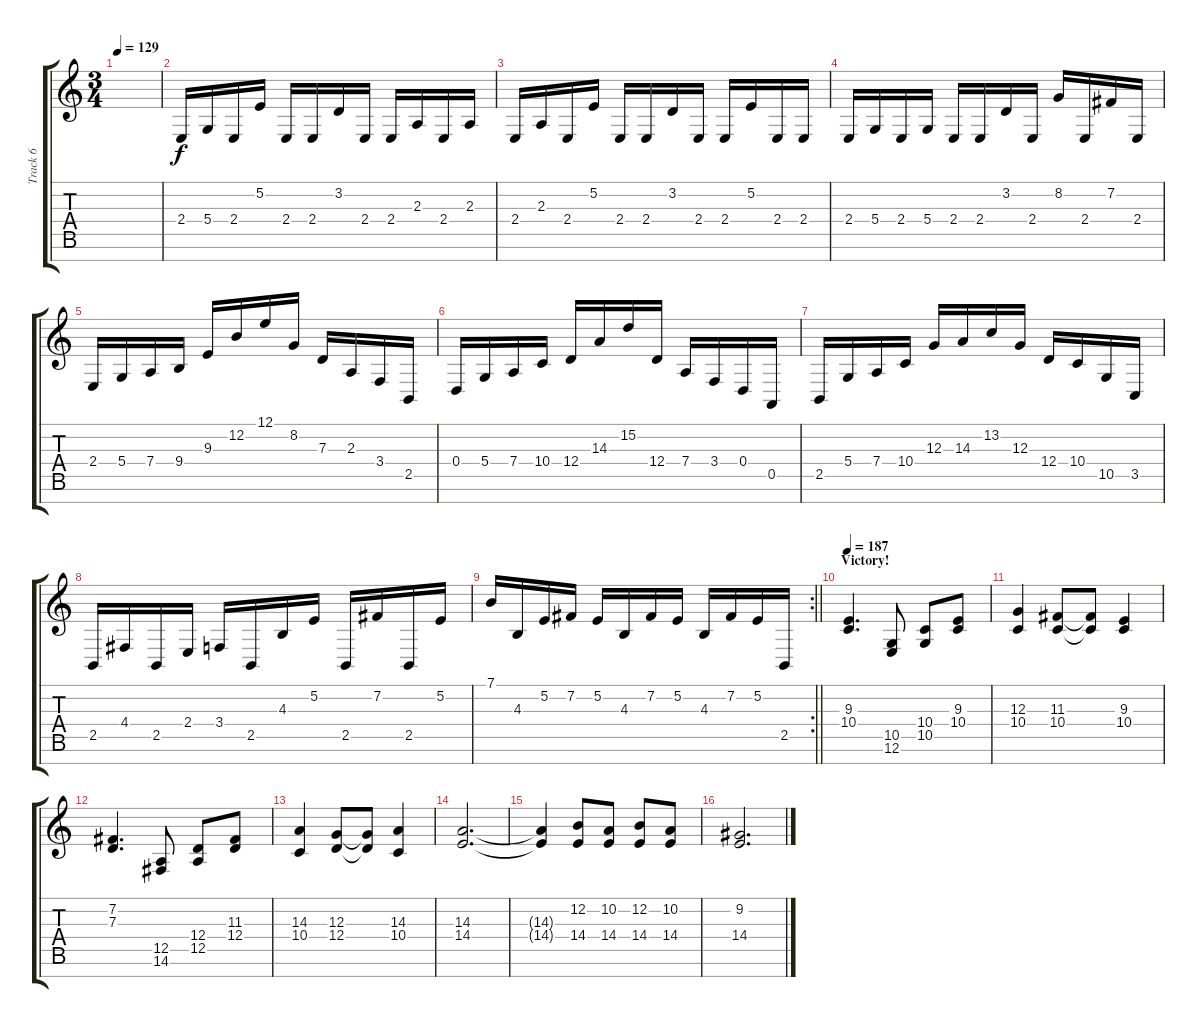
\track ("Track 6" "Track 6") {instrument lead2sawtooth}
\staff {score tabs}
\tuning (E4 B3 G3 D3 A2 E2 B1) {hide}
\ts (3 4)
\tempo 129
\clef g2
\ks c
|
2.4.16 5.4.16 2.4.16 5.2.16 2.4.16 2.4.16 3.2.16 2.4.16 2.4.16 2.3.16 2.4.16 2.3.16 |
2.4.16 2.3.16 2.4.16 5.2.16 2.4.16 2.4.16 3.2.16 2.4.16 2.4.16 5.2.16 2.4.16 2.4.16 |
2.4.16 5.4.16 2.4.16 5.4.16 2.4.16 2.4.16 3.2.16 2.4.16 8.2.16 2.4.16 7.2.16 2.4.16 |
2.4.16 5.4.16 7.4.16 9.4.16 9.3.16 12.2.16 12.1.16 8.2.16 7.3.16 2.3.16 3.4.16 2.5.16 |
0.4.16 5.4.16 7.4.16 10.4.16 12.4.16 14.3.16 15.2.16 12.4.16 7.4.16 3.4.16 0.4.16 0.5.16 |
2.5.16 5.4.16 7.4.16 10.4.16 12.3.16 14.3.16 13.2.16 12.3.16 12.4.16 10.4.16 10.5.16 3.5.16 |
2.5.16 4.4.16 2.5.16 2.4.16 3.4.16 2.5.16 4.3.16 5.2.16 2.5.16 7.2.16 2.5.16 5.2.16 |
\rc 2
\barLineRight lightlight
7.1.16 4.3.16 5.2.16 7.2.16 5.2.16 4.3.16 7.2.16 5.2.16 4.3.16 7.2.16 5.2.16 2.5.16 |
\section ("" "Victory!")
\tempo 187
(9.3 10.4).4{d dy f} (10.5 12.6).8 (10.4 10.5).8 (9.3 10.4).8 |
(12.3 10.4).4 (11.3 10.4).8 (11.3{t} 10.4{t}).8 (9.3 10.4).4 |
(7.2 7.3).4{d} (12.5 14.6).8 (12.4 12.5).8 (11.3 12.4).8 |
(14.3 10.4).4 (12.3 12.4).8 (12.3{t} 12.4{t}).8 (14.3 10.4).4 |
(14.3 14.4).2{d} |
(14.3{t} 14.4{t}).4 (12.2 14.4).8 (10.2 14.4).8 (12.2 14.4).8 (10.2 14.4).8 |
(9.2 14.4).2{d}
